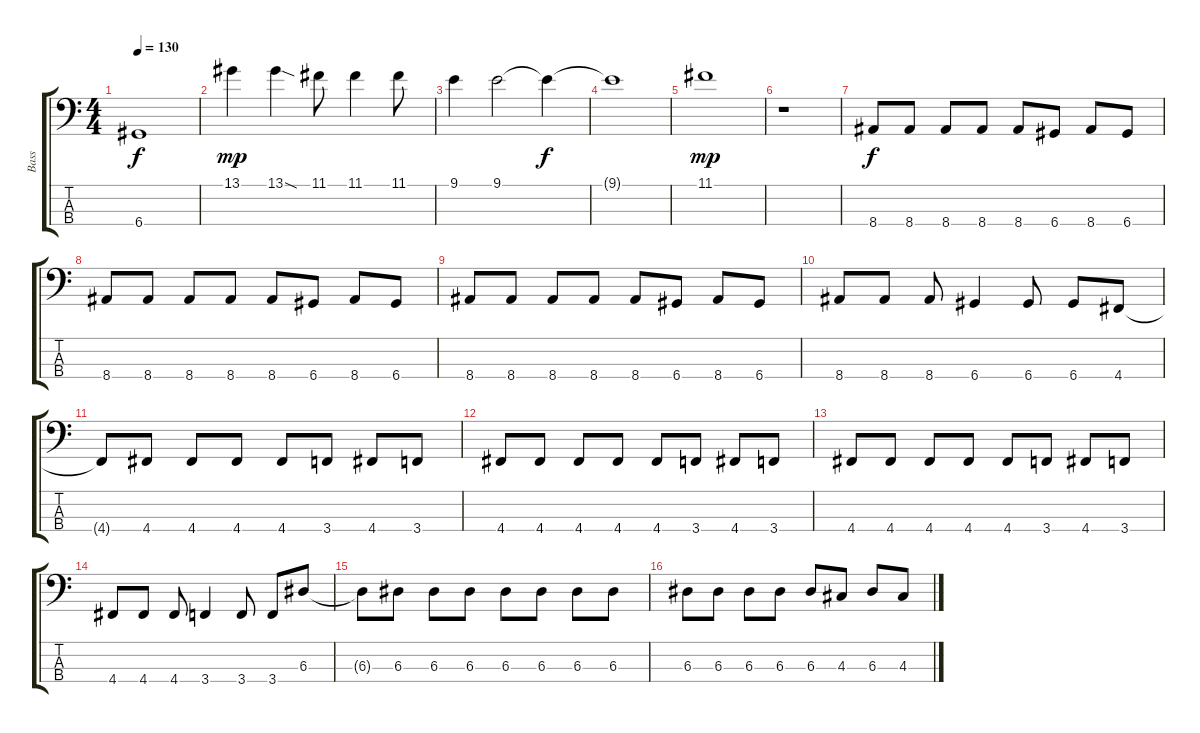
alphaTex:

\track ("Bass" "Bass") {instrument electricbassfinger}
\staff {score tabs}
\tuning (G2 D2 A1 D1) {hide}
\ts (4 4)
\tempo 130
\clef f4
\ks c
6.4{t}.1{dy f} |
13.1.4{dy mp} 13.1{sod}.4 11.1.8 11.1.4 11.1.8 |
9.1.4 9.1.2 9.1{t}.4{dy f} |
9.1{t}.1 |
11.1.1{dy mp} |
r.1 |
8.4.8{dy f} 8.4.8 8.4.8 8.4.8 8.4.8 6.4.8 8.4.8 6.4.8 |
8.4.8 8.4.8 8.4.8 8.4.8 8.4.8 6.4.8 8.4.8 6.4.8 |
8.4.8 8.4.8 8.4.8 8.4.8 8.4.8 6.4.8 8.4.8 6.4.8 |
8.4.8 8.4.8 8.4.8 6.4.4 6.4.8 6.4.8 4.4.8 |
4.4{t}.8 4.4.8 4.4.8 4.4.8 4.4.8 3.4.8 4.4.8 3.4.8 |
4.4.8 4.4.8 4.4.8 4.4.8 4.4.8 3.4.8 4.4.8 3.4.8 |
4.4.8 4.4.8 4.4.8 4.4.8 4.4.8 3.4.8 4.4.8 3.4.8 |
4.4.8 4.4.8 4.4.8 3.4.4 3.4.8 3.4.8 6.3.8 |
6.3{t}.8 6.3.8 6.3.8 6.3.8 6.3.8 6.3.8 6.3.8 6.3.8 |
6.3.8 6.3.8 6.3.8 6.3.8 6.3.8 4.3.8 6.3.8 4.3.8
